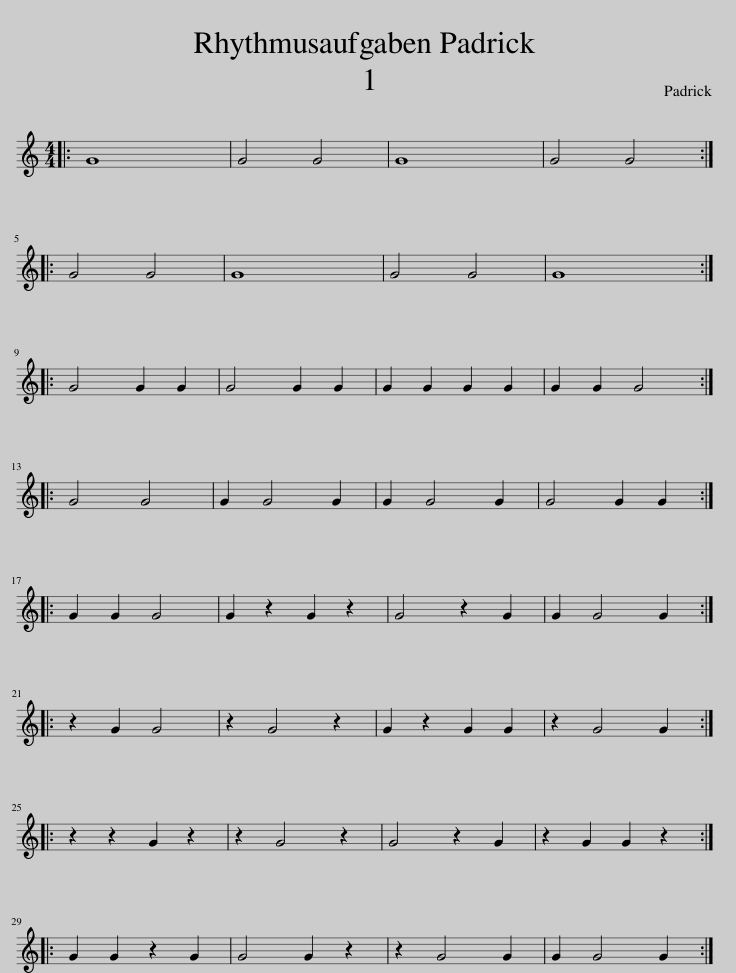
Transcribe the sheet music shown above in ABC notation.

X:1
L:1/8
M:4/4
I:linebreak $
K:C
V:1 treble
V:1
|: G8 | G4 G4 | G8 | G4 G4 ::$ G4 G4 | %5
 G8 | G4 G4 | G8 ::$ G4 G2 G2 | G4 G2 G2 | %10
 G2 G2 G2 G2 | G2 G2 G4 ::$ G4 G4 | G2 G4 G2 | G2 G4 G2 | %15
 G4 G2 G2 ::$ G2 G2 G4 | G2 z2 G2 z2 | G4 z2 G2 | G2 G4 G2 ::$ %20
 z2 G2 G4 | z2 G4 z2 | G2 z2 G2 G2 | z2 G4 G2 ::$ z2 z2 G2 z2 | %25
 z2 G4 z2 | G4 z2 G2 | z2 G2 G2 z2 ::$ G2 G2 z2 G2 | G4 G2 z2 | %30
 z2 G4 G2 | G2 G4 G2 :| %32
